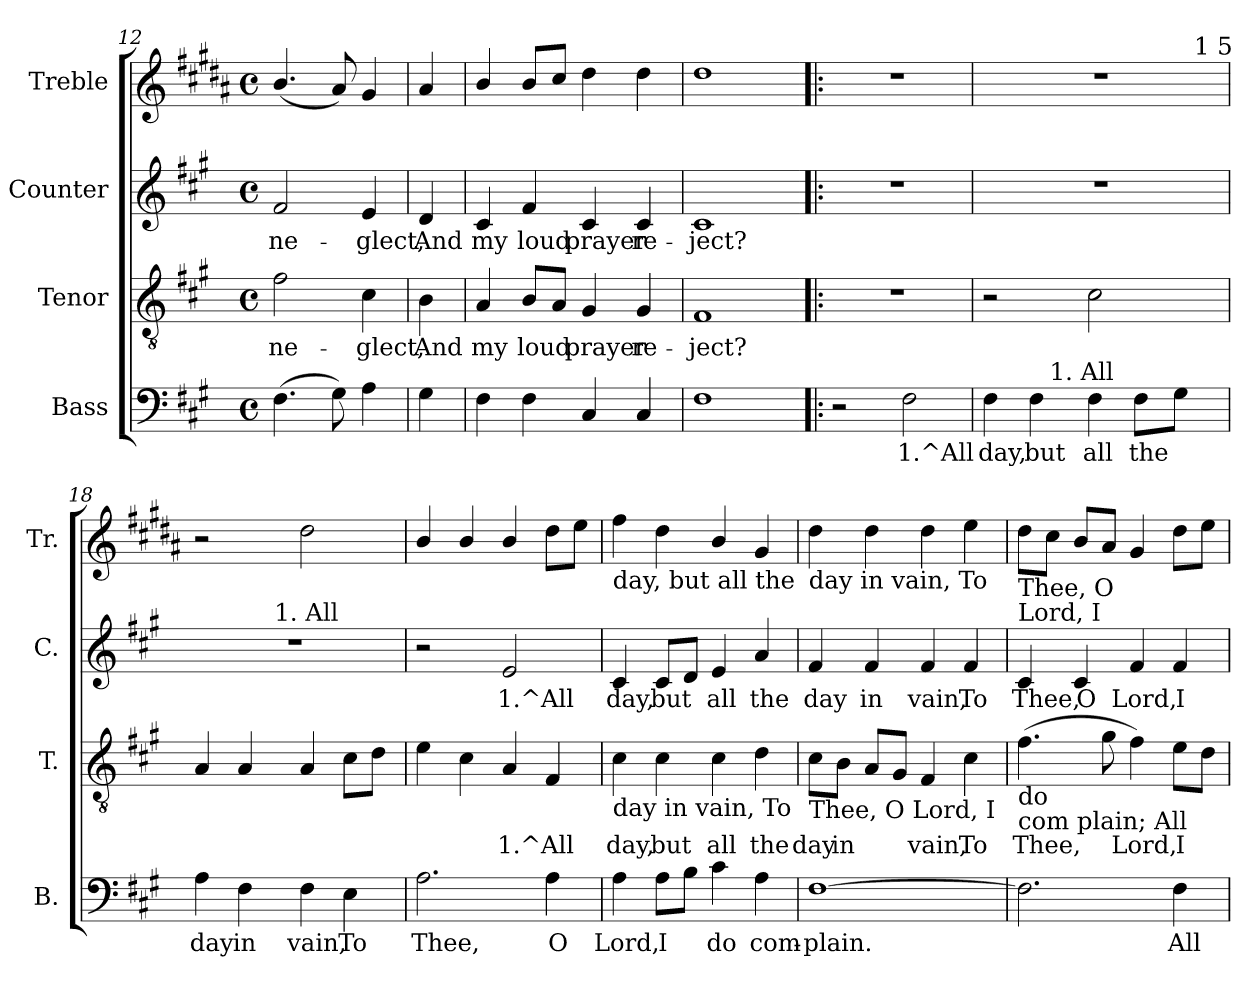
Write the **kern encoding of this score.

**kern	**text	**kern	**text	**kern	**text	**kern
*part4	*part4	*part3	*part3	*part2	*part2	*part1
*staff4	*staff4	*staff3	*staff3	*staff2	*staff2	*staff1
*I"Bass	*	*I"Tenor	*	*I"Counter	*	*I"Treble
*I'B.	*	*I'T.	*	*I'C.	*	*I'Tr.
*clefF4	*	*clefGv2	*	*clefG2	*	*clefG2
*	*	*	*	*	*	*ITrd1c2
*k[f#c#g#]	*	*k[f#c#g#]	*	*k[f#c#g#]	*	*k[f#c#g#]
*A:	*	*A:	*	*A:	*	*A:
*M4/4	*	*M4/4	*	*M4/4	*	*M4/4
*met(c)	*	*met(c)	*	*met(c)	*	*met(c)
=12	=12	=12	=12	=12	=12	=12
!	!LO:LY:b:rj	!	!LO:LY:a:rj	!	!LO:LY:b:rj	!
(>4.F#\	.	2f#\	ne-	2f#/	ne-	(<4.a/
!	!LO:LY:b:rj	!	!	!	!	!
8G#\)	.	.	.	.	.	8g#/)
!	!LO:LY:b:rj	!	!LO:LY:a:rj	!	!LO:LY:b:rj	!
4A\	.	4c#\	-glect,	4e/	-glect,	4f#/
=13	=13	=13	=13	=13	=13	=13
!	!LO:LY:b:rj	!	!LO:LY:a:rj	!	!LO:LY:b:rj	!
4G#\	.	4B\	And	4d/	And	4g#/
=14	=14	=14	=14	=14	=14	=14
!	!LO:LY:b:rj	!	!LO:LY:a:rj	!	!LO:LY:b:rj	!
4F#\	.	4A/	my	4c#/	my	4a/
!	!LO:LY:b:rj	!	!LO:LY:a:rj	!	!LO:LY:b:rj	!
4F#\	.	8B/L	loud	4f#/	loud	8a/L
!	!	!	!LO:LY:a:rj	!	!	!
.	.	8A/J	.	.	.	8b/J
!	!LO:LY:b:rj	!	!LO:LY:a:rj	!	!LO:LY:b:rj	!
4C#/	.	4G#/	prayer	4c#/	prayer	4cc#\
!	!LO:LY:b:rj	!	!LO:LY:a:rj	!	!LO:LY:b:rj	!
4C#/	.	4G#/	re-	4c#/	re-	4cc#\
=15	=15	=15	=15	=15	=15	=15
!	!LO:LY:b:rj	!	!LO:LY:a:rj	!	!LO:LY:b:rj	!
1F#	.	1F#	-ject?	1c#	-ject?	1cc#
=16!|:	=16!|:	=16!|:	=16!|:	=16!|:	=16!|:	=16!|:
2r	.	1r	.	1r	.	1r
!	!LO:LY:b:rj	!	!	!	!	!
2F#\	1.^All	.	.	.	.	.
=17	=17	=17	=17	=17	=17	=17
!	!LO:LY:b:rj	!	!	!	!	!
*^	*	*	*	*	*	*^
4F#\	4ryy	day,	2r	.	1r	.	1r	2...ryy
!	!	!LO:LY:b:rj	!	!	!	!	!	!
4F#\	16ryy	but	.	.	.	.	.	.
!	!LO:TX:a:t=1. All	!	!	!	!	!	!	!
.	2ryy	.	.	.	.	.	.	.
!	!	!LO:LY:b:rj	!	!LO:LY:a:rj	!	!	!	!
4F#\	.	all	2c#\	.	.	.	.	.
!	!	!LO:LY:b:rj	!	!	!	!	!	!
8F#\L	.	the	.	.	.	.	.	.
.	8.ryy	.	.	.	.	.	.	.
!	!	!LO:LY:b:rj	!	!	!	!	!	!
8G#\J	.	.	.	.	.	.	.	.
!	!	!	!	!	!	!	!	!LO:TX:a:t=1 5
.	.	.	.	.	.	.	.	16ryy
=18	=18	=18	=18	=18	=18	=18	=18	=18
!LO:TX:a:t=day, but all the	!	!	!	!	!	!	!	!
!	!	!LO:LY:b:rj	!	!LO:LY:a:rj	!	!	!	!
*v	*v	*	*	*	*^	*	*v	*v
4A\	day	4A/	.	1r	4ryy	.	2r
!	!LO:LY:b:rj	!	!LO:LY:a:rj	!	!	!	!
4F#\	in	4A/	.	.	8ryy	.	.
.	.	.	.	.	64ryy	.	.
!	!	!	!	!	!LO:TX:a:t=1. All	!	!
.	.	.	.	.	2ryy	.	.
!	!LO:LY:b:rj	!	!LO:LY:a:rj	!	!	!	!
4F#\	vain,	4A/	.	.	.	.	2cc#\
!	!LO:LY:b:rj	!	!LO:LY:a:rj	!	!	!	!
4E\	To	8c#\L	.	.	.	.	.
!	!	!	!LO:LY:a:rj	!	!	!	!
.	.	8d\J	.	.	.	.	.
.	.	.	.	.	16..ryy	.	.
!!LO:LB:g=z
=19	=19	=19	=19	=19	=19	=19	=19
!	!LO:LY:b:rj	!	!LO:LY:a:rj	!	!	!	!
*	*	*	*	*v	*v	*	*
2.A\	Thee,	4e\	.	2r	.	4a/
!	!	!	!LO:LY:a:rj	!	!	!
.	.	4c#\	.	.	.	4a/
!	!	!	!LO:LY:a:rj	!	!LO:LY:b:rj	!
.	.	4A/	1.^All	2e/	1.^All	4a/
!	!LO:LY:b:rj	!	!LO:LY:a:rj	!	!	!
4A\	O	4F#/	.	.	.	8cc#\L
.	.	.	.	.	.	8dd\J
=20	=20	=20	=20	=20	=20	=20
!	!	!	!	!	!	!LO:TX:b:t=day, but all the
!	!	!LO:TX:b:t=day in vain, To	!	!	!	!
!	!LO:LY:b:rj	!	!LO:LY:a:rj	!	!LO:LY:b:rj	!
4A\	Lord,	4c#\	day,	4c#/	day,	4ee\
!	!LO:LY:b:rj	!	!LO:LY:a:rj	!	!LO:LY:b:rj	!
8A\L	I	4c#\	but	8c#/L	but	4cc#\
!	!LO:LY:b:rj	!	!	!	!LO:LY:b:rj	!
8B\J	.	.	.	8d/J	.	.
!	!LO:LY:b:rj	!	!LO:LY:a:rj	!	!LO:LY:b:rj	!
4c#\	do	4c#\	all	4e/	all	4a/
!	!LO:LY:b:rj	!	!LO:LY:a:rj	!	!LO:LY:b:rj	!
4A\	com-	4d\	the	4a/	the	4f#/
=21	=21	=21	=21	=21	=21	=21
!	!	!	!	!	!	!LO:TX:b:t=day in vain, To
!	!	!LO:TX:b:t=Thee, O Lord, I	!	!	!	!
!	!LO:LY:b:rj	!	!LO:LY:a:rj	!	!LO:LY:b:rj	!
[>1F#	-plain.	8c#\L	day	4f#/	day	4cc#\
!	!	!	!LO:LY:a:rj	!	!	!
.	.	8B\J	in	.	.	.
!	!	!	!LO:LY:a:rj	!	!LO:LY:b:rj	!
.	.	8A/L	.	4f#/	in	4cc#\
!	!	!	!LO:LY:a:rj	!	!	!
.	.	8G#/J	.	.	.	.
!	!	!	!LO:LY:a:rj	!	!LO:LY:b:rj	!
.	.	4F#/	vain,	4f#/	vain,	4cc#\
!	!	!	!LO:LY:a:rj	!	!LO:LY:b:rj	!
.	.	4c#\	To	4f#/	To	4dd\
=22	=22	=22	=22	=22	=22	=22
!	!	!	!	!	!	!LO:TX:b:t=Thee, O
!	!	!	!	!	!	!LO:TX:b:t=Lord, I
!	!	!LO:TX:b:t=do	!	!	!	!
!	!	!LO:TX:b:t=com plain; All	!	!	!	!
!	!LO:LY:b:rj	!	!LO:LY:a:rj	!	!LO:LY:b:rj	!
2.F#\]	.	(>4.f#\	Thee,	4c#/	Thee,	8cc#\L
.	.	.	.	.	.	8b\J
!	!	!	!	!	!LO:LY:b:rj	!
.	.	.	.	4c#/	O	8a/L
!	!	!	!LO:LY:a:rj	!	!	!
.	.	8g#\	.	.	.	8g#/J
!	!	!	!LO:LY:a:rj	!	!LO:LY:b:rj	!
.	.	4f#\)	Lord,	4f#/	Lord,	4f#/
!	!LO:LY:b:rj	!	!LO:LY:a:rj	!	!LO:LY:b:rj	!
4F#\	All	8e\L	I	4f#/	I	8cc#\L
!	!	!	!LO:LY:a:rj	!	!	!
.	.	8d\J	.	.	.	8dd\J
=	=	=	=	=	=	=
*-	*-	*-	*-	*-	*-	*-
